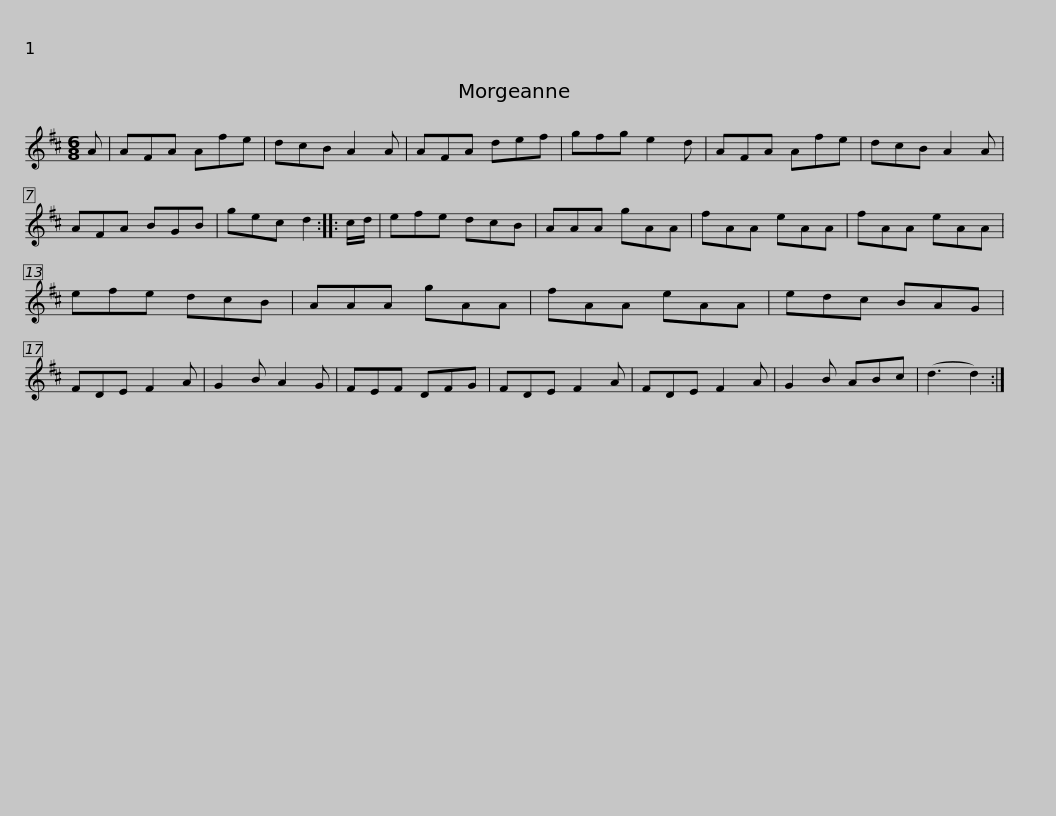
X:1
L:1/8
M:6/8
I:linebreak $
K:D
V:1 treble
V:1
 A | AFA Afe | dcB A2 A | AFA def | gfg e2 d | %5
 AFA Afe | dcB A2 A | AFA BGB |$ gec d2 :: c/d/ | %10
 efe dcB | AAA gAA | fAA eAA | fAA eAA | efe dcB | %15
 AAA gAA |$ fAA eAA | edc BAG | FDE F2 A | G2 B A2 G | %20
 FEF DFG | FDE F2 A | FDE F2 A | G2 B ABc |$ (d3 d2) :| %25
